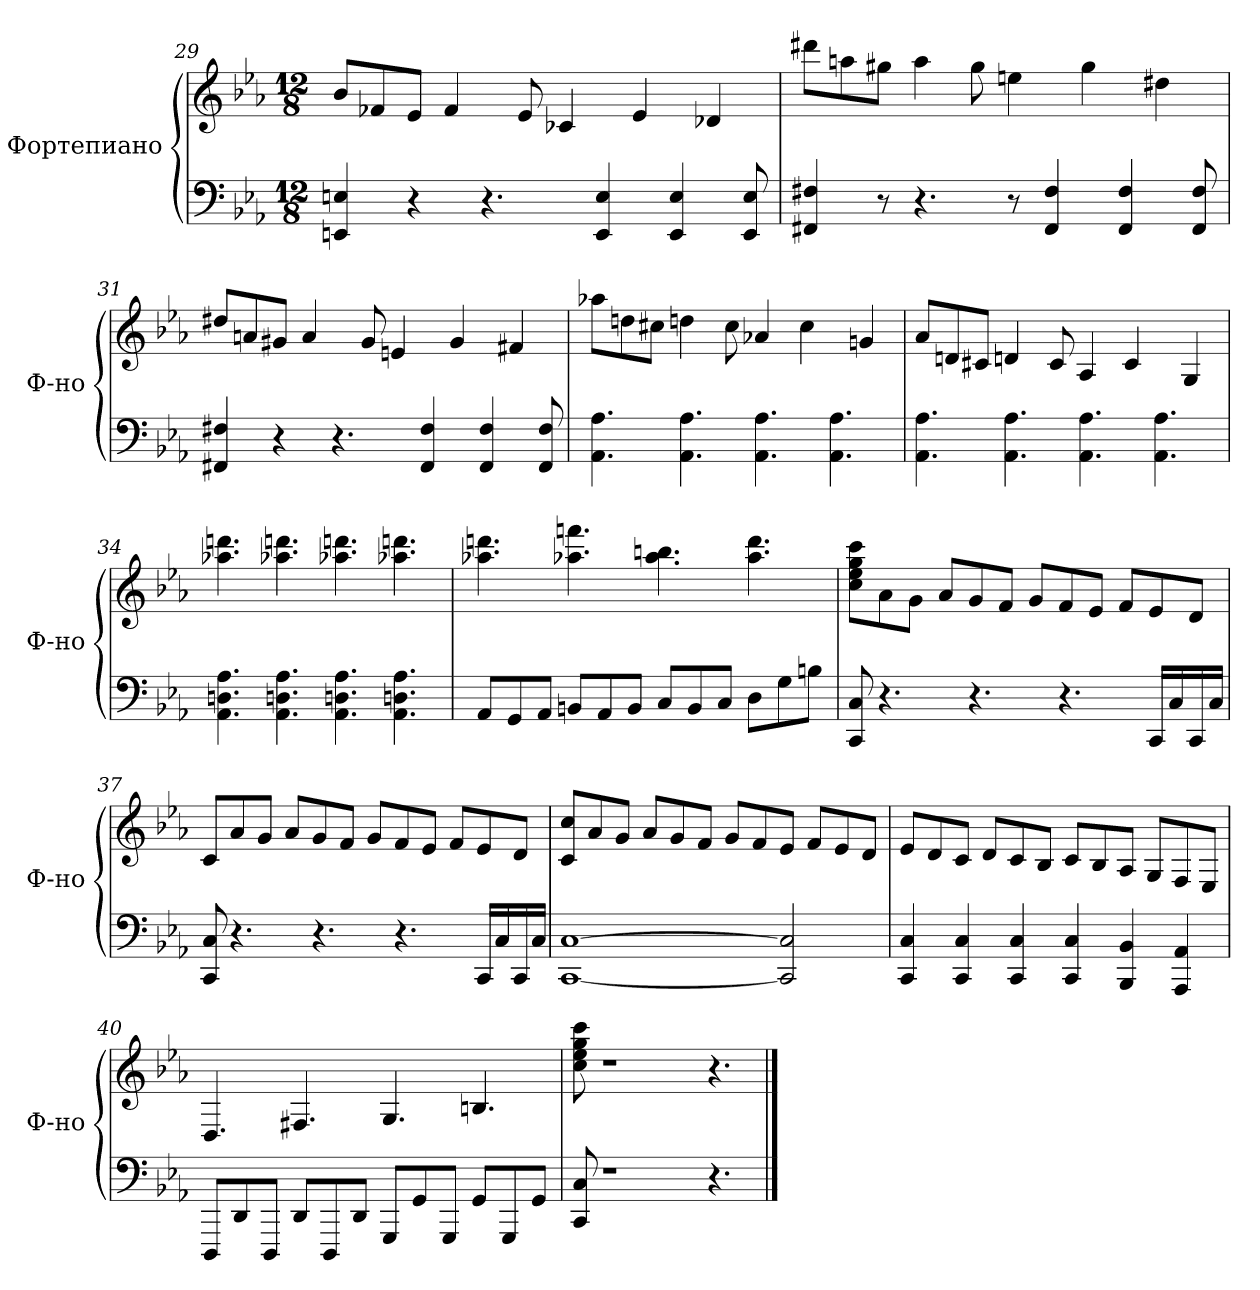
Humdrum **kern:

**kern	**kern
*part1	*part1
*staff2	*staff1
*I"Фортепиано	*
*I'Ф-но	*
!!LO:LB:g=z
*clefF4	*clefG2
*k[b-e-a-]	*k[b-e-a-]
*M12/8	*M12/8
=29	=29
4EEn/ 4En/	8b-/L
.	8f-X/
4r	8e-/J
.	4f-/
4.r	.
.	8e-/
.	4c-X/
4EE/ 4E/	.
.	4e-/
4EE/ 4E/	.
.	4d-X/
8EE/ 8E/	.
=30	=30
4FF#X/ 4F#X/	8ddd#X\L
.	8aan\
8r	8gg#X\J
4.r	4aa\
.	8gg#\
8r	4een\
4FF#/ 4F#/	.
.	4gg#\
4FF#/ 4F#/	.
.	4dd#X\
8FF#/ 8F#/	.
!!LO:LB:g=z
=31	=31
4FF#X/ 4F#X/	8dd#X/L
.	8an/
4r	8g#X/J
.	4a/
4.r	.
.	8g#/
.	4en/
4FF#/ 4F#/	.
.	4g#/
4FF#/ 4F#/	.
.	4f#X/
8FF#/ 8F#/	.
=32	=32
4.AA-\ 4.A-\	8aa-X\L
.	8ddn\
.	8cc#X\J
4.AA-\ 4.A-\	4ddn\
.	8cc#\
4.AA-\ 4.A-\	4a-X/
.	4cc#\
4.AA-\ 4.A-\	.
.	4gn/
=33	=33
4.AA-\ 4.A-\	8a-/L
.	8dn/
.	8c#X/J
4.AA-\ 4.A-\	4dn/
.	8c#/
4.AA-\ 4.A-\	4A-/
.	4c#/
4.AA-\ 4.A-\	.
.	4G/
!!LO:LB:g=z
=34	=34
4.AA-\ 4.Dn\ 4.A-\	4.aa-X\ 4.dddn\
4.AA-\ 4.Dn\ 4.A-\	4.aa-X\ 4.dddn\
4.AA-\ 4.Dn\ 4.A-\	4.aa-X\ 4.dddn\
4.AA-\ 4.Dn\ 4.A-\	4.aa-X\ 4.dddn\
=35	=35
8AA-/L	4.aa-X\ 4.dddn\
8GG/	.
8AA-/J	.
8BBn/L	4.aa-X\ 4.fffn\
8AA-/	.
8BB/J	.
8C/L	4.aa-\ 4.bbn\
8BB/	.
8C/J	.
8D\L	4.aa-\ 4.ddd\
8G\	.
8Bn\J	.
=36	=36
8CC/ 8C/	8cc\ 8ee-\ 8gg\ 8ccc\L
4.r	8a-\
.	8g\J
.	8a-/L
4.r	8g/
.	8f/J
.	8g/L
4.r	8f/
.	8e-/J
.	8f/L
16CC/LL	8e-/
16C/	.
16CC/	8d/J
16C/JJ	.
!!LO:PB:g=z
=37	=37
8CC/ 8C/	8c/L
4.r	8a-/
.	8g/J
.	8a-/L
4.r	8g/
.	8f/J
.	8g/L
4.r	8f/
.	8e-/J
.	8f/L
16CC/LL	8e-/
16C/	.
16CC/	8d/J
16C/JJ	.
=38	=38
[1CC [1C	8c/ 8cc/L
.	8a-/
.	8g/J
.	8a-/L
.	8g/
.	8f/J
.	8g/L
.	8f/
2CC/] 2C/]	8e-/J
.	8f/L
.	8e-/
.	8d/J
=39	=39
4CC/ 4C/	8e-/L
.	8d/
4CC/ 4C/	8c/J
.	8d/L
4CC/ 4C/	8c/
.	8B-/J
4CC/ 4C/	8c/L
.	8B-/
4BBB-/ 4BB-/	8A-/J
.	8G/L
4AAA-/ 4AA-/	8F/
.	8E-/J
!!LO:LB:g=z
=40	=40
8DDD/L	4.D/
8DD/	.
8DDD/J	.
8DD/L	4.F#X/
8DDD/	.
8DD/J	.
8GGG/L	4.G/
8GG/	.
8GGG/J	.
8GG/L	4.Bn/
8GGG/	.
8GG/J	.
=41	=41
8CC/ 8C/	8cc\ 8ee-\ 8gg\ 8ccc\
1r	1r
4.r	4.r
==	==
*-	*-
